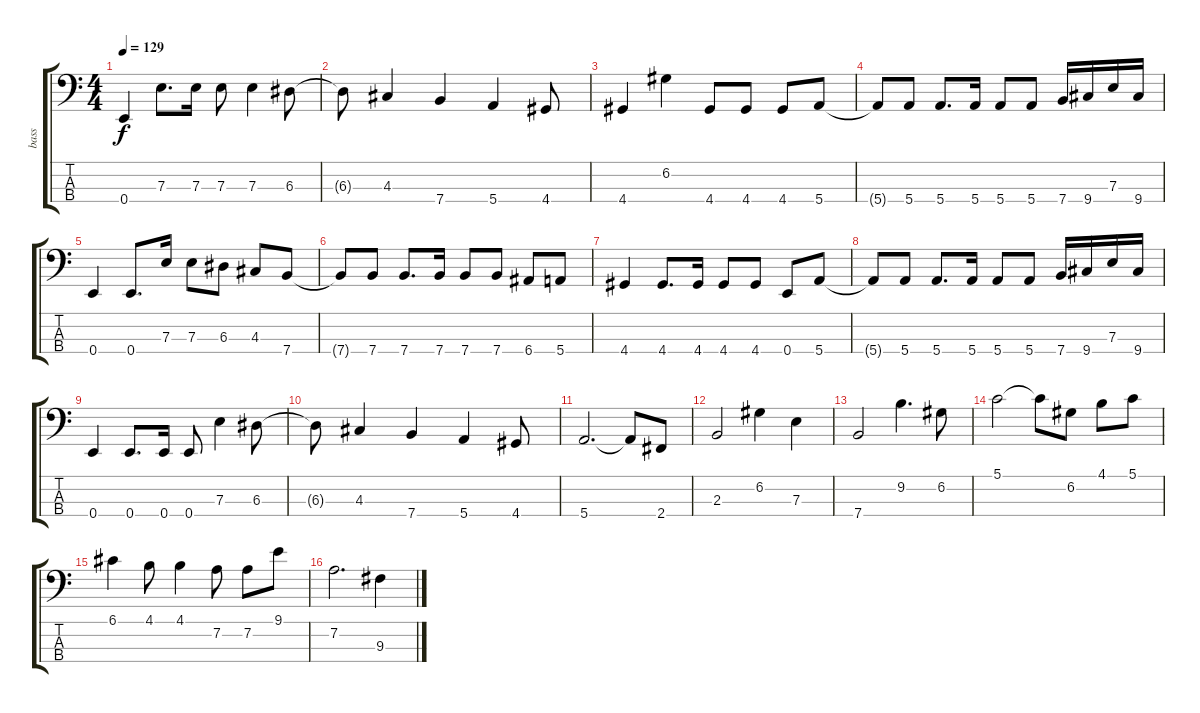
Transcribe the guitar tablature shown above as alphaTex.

\track ("bass" "bass") {instrument electricbassfinger}
\staff {score tabs}
\tuning (G2 D2 A1 E1) {hide}
\ts (4 4)
\tempo 129
\clef f4
\ks c
0.4.4{dy f} 7.3.8{d} 7.3.16 7.3.8 7.3.4 6.3.8 |
6.3{t}.8 4.3.4 7.4.4 5.4.4 4.4.8 |
4.4.4 6.2.4 4.4.8 4.4.8 4.4.8 5.4.8 |
5.4{t}.8 5.4.8 5.4.8{d} 5.4.16 5.4.8 5.4.8 7.4.16 9.4.16 7.3.16 9.4.16 |
0.4.4 0.4.8{d} 7.3.16 7.3.8 6.3.8 4.3.8 7.4.8 |
7.4{t}.8 7.4.8 7.4.8{d} 7.4.16 7.4.8 7.4.8 6.4.8 5.4.8 |
4.4.4 4.4.8{d} 4.4.16 4.4.8 4.4.8 0.4.8 5.4.8 |
5.4{t}.8 5.4.8 5.4.8{d} 5.4.16 5.4.8 5.4.8 7.4.16 9.4.16 7.3.16 9.4.16 |
0.4.4 0.4.8{d} 0.4.16 0.4.8 7.3.4 6.3.8 |
6.3{t}.8 4.3.4 7.4.4 5.4.4 4.4.8 |
5.4.2{d} 5.4{t}.8 2.4.8 |
2.3.2 6.2.4 7.3.4 |
7.4.2 9.2.4{d} 6.2.8 |
5.1.2 5.1{t}.8 6.2.8 4.1.8 5.1.8 |
6.1.4 4.1.8 4.1.4 7.2.8 7.2.8 9.1.8 |
7.2.2{d} 9.3.4
